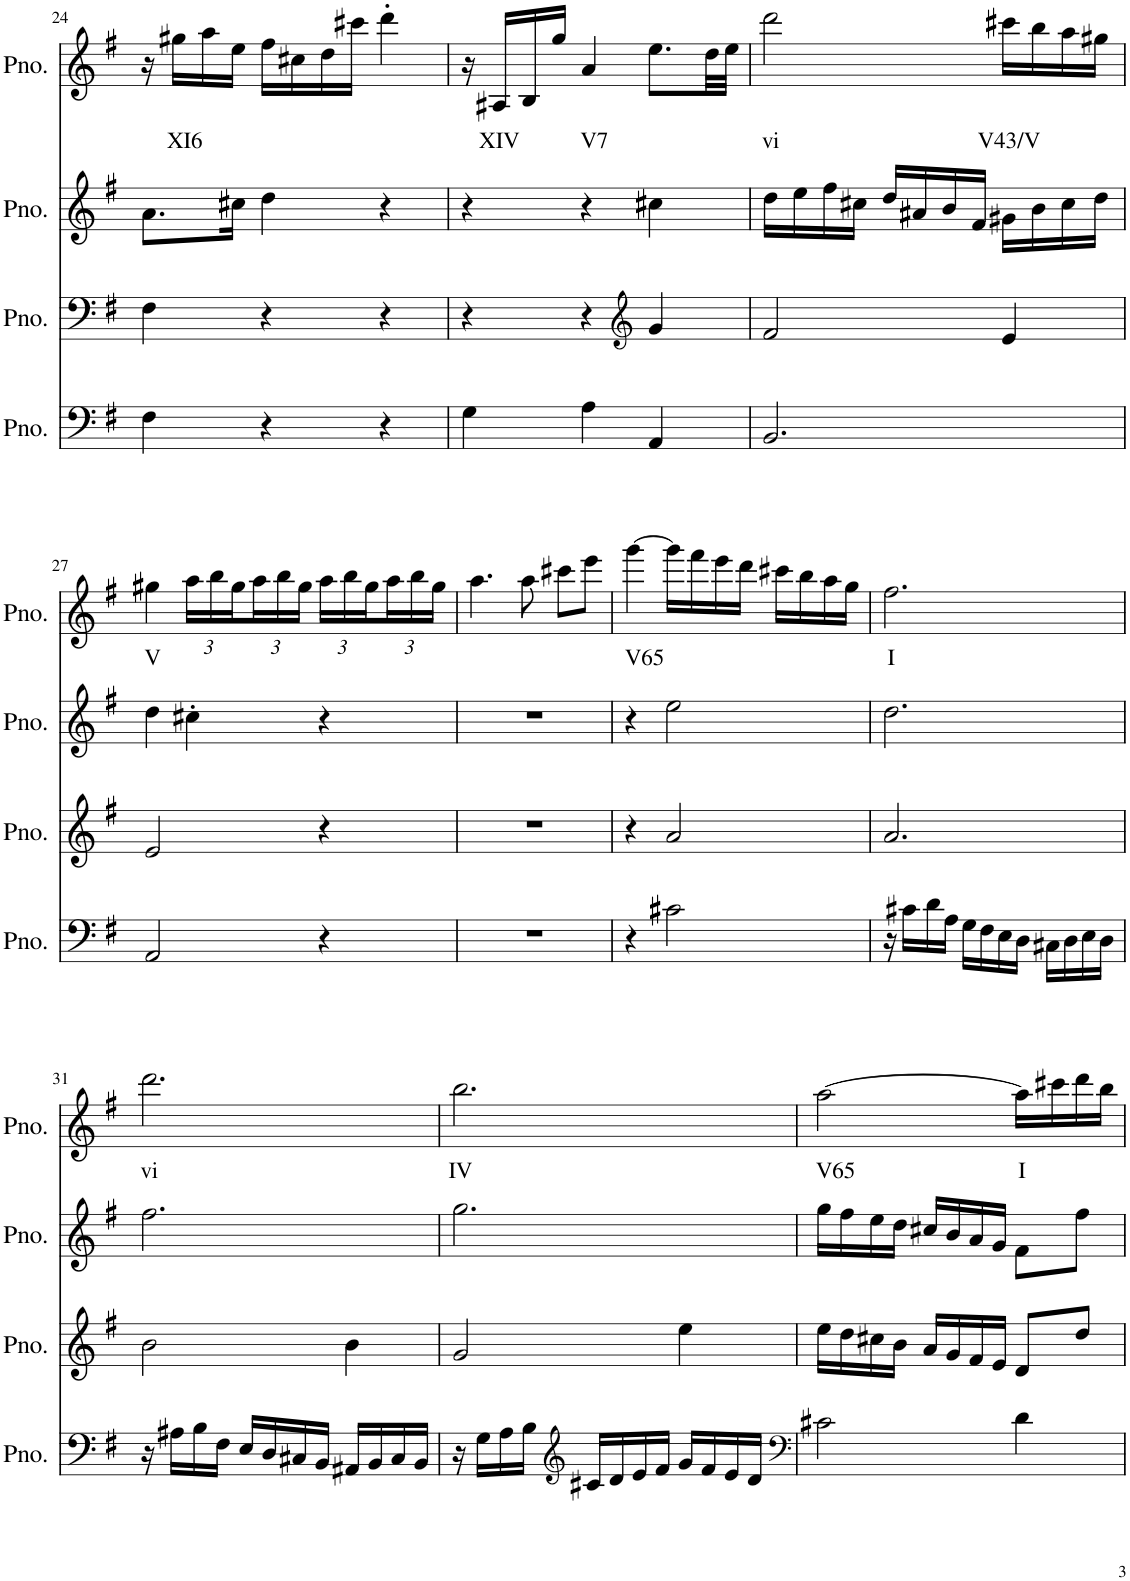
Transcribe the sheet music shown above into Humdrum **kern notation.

**kern	**kern	**kern	**kern	**text
*part4	*part3	*part2	*part1	*part1
*staff4	*staff3	*staff2	*staff1	*staff1
*I"Piano	*I"Piano	*I"Piano	*I"Piano, MIDI File Track 4 Ch4 Ch1 Ch1 Ch1 Ch1	*
*I'Pno.	*I'Pno.	*I'Pno.	*I'Pno.	*
!!LO:PB:g=z
*clefF4	*clefF4	*clefG2	*clefG2	*
*k[f#]	*k[f#]	*k[f#]	*k[f#]	*
*M3/4	*M3/4	*M3/4	*M3/4	*
=24	=24	=24	=24	=24
4F#\	4F#\	8.a\L	16r	.
!	!	!	!	!LO:LY:b
.	.	.	16gg#X\LL	XI6
.	.	.	16aa\	.
.	.	16cc#X\Jk	16ee\JJ	.
4r	4r	4dd\	16ff#\LL	.
.	.	.	16cc#X\	.
.	.	.	16dd\	.
.	.	.	16ccc#X\JJ	.
4r	4r	4r	4ddd'\	.
=25	=25	=25	=25	=25
4G\	4r	4r	16r	.
!	!	!	!	!LO:LY:b
.	.	.	16A#X/LL	XIV
.	.	.	16B/	.
.	.	.	16gg/JJ	.
!	!	!	!	!LO:LY:b
4A\	4r	4r	4a/	V7
*	*clefG2	*	*	*
4AA/	4g/	4cc#X\	8.ee\L	.
.	.	.	32dd\LL	.
.	.	.	32ee\JJJ	.
=26	=26	=26	=26	=26
!	!	!	!	!LO:LY:b
2.BB/	2f#/	16dd\LL	2ddd\	vi
.	.	16ee\	.	.
.	.	16ff#\	.	.
.	.	16cc#X\JJ	.	.
.	.	16dd/LL	.	.
.	.	16a#X/	.	.
.	.	16b/	.	.
.	.	16f#/JJ	.	.
!	!	!	!	!LO:LY:b
.	4e/	16g#X\LL	16ccc#X\LL	V43/V
.	.	16b\	16bb\	.
.	.	16cc#\	16aa\	.
.	.	16dd\JJ	16gg#X\JJ	.
!!LO:LB:g=z
=27	=27	=27	=27	=27
!	!	!	!	!LO:LY:b
2AA/	2e/	4dd\	4gg#X\	V
*	*	*	*Xbrackettup	*
.	.	4cc#X'\	24aa\LL	.
.	.	.	24bb\	.
.	.	.	24gg#\	.
.	.	.	24aa\	.
.	.	.	24bb\	.
.	.	.	24gg#\JJ	.
4r	4r	4r	24aa\LL	.
.	.	.	24bb\	.
.	.	.	24gg#\	.
.	.	.	24aa\	.
.	.	.	24bb\	.
.	.	.	24gg#\JJ	.
=28	=28	=28	=28	=28
2.r	2.r	2.r	4.aa\	.
.	.	.	8aa\	.
.	.	.	8ccc#X\L	.
.	.	.	8eee\J	.
=29	=29	=29	=29	=29
!	!	!	!	!LO:LY:b
4r	4r	4r	[4ggg\	V65
2c#X\	2a/	2ee\	16ggg\LL]	.
.	.	.	16fff#\	.
.	.	.	16eee\	.
.	.	.	16ddd\JJ	.
.	.	.	16ccc#X\LL	.
.	.	.	16bb\	.
.	.	.	16aa\	.
.	.	.	16gg\JJ	.
=30	=30	=30	=30	=30
!	!	!	!	!LO:LY:b
16r	2.a/	2.dd\	2.ff#\	I
16c#X\LL	.	.	.	.
16d\	.	.	.	.
16A\JJ	.	.	.	.
16G\LL	.	.	.	.
16F#\	.	.	.	.
16E\	.	.	.	.
16D\JJ	.	.	.	.
16C#X\LL	.	.	.	.
16D\	.	.	.	.
16E\	.	.	.	.
16D\JJ	.	.	.	.
!!LO:LB:g=z
=31	=31	=31	=31	=31
!	!	!	!	!LO:LY:b
16r	2b\	2.ff#\	2.ddd\	vi
16A#X\LL	.	.	.	.
16B\	.	.	.	.
16F#\JJ	.	.	.	.
16E/LL	.	.	.	.
16D/	.	.	.	.
16C#X/	.	.	.	.
16BB/JJ	.	.	.	.
16AA#X/LL	4b\	.	.	.
16BB/	.	.	.	.
16C#/	.	.	.	.
16BB/JJ	.	.	.	.
=32	=32	=32	=32	=32
!	!	!	!	!LO:LY:b
16r	2g/	2.gg\	2.bb\	IV
16G\LL	.	.	.	.
16A\	.	.	.	.
16B\JJ	.	.	.	.
*clefG2	*	*	*	*
16c#X/LL	.	.	.	.
16d/	.	.	.	.
16e/	.	.	.	.
16f#/JJ	.	.	.	.
16g/LL	4ee\	.	.	.
16f#/	.	.	.	.
16e/	.	.	.	.
16d/JJ	.	.	.	.
=33	=33	=33	=33	=33
*clefF4	*	*	*	*
!	!	!	!	!LO:LY:b
2c#X\	16ee\LL	16gg\LL	[2aa\	V65
.	16dd\	16ff#\	.	.
.	16cc#X\	16ee\	.	.
.	16b\JJ	16dd\JJ	.	.
.	16a/LL	16cc#X/LL	.	.
.	16g/	16b/	.	.
.	16f#/	16a/	.	.
.	16e/JJ	16g/JJ	.	.
!	!	!	!	!LO:LY:b
4d\	8d/L	8f#\L	16aa\LL]	I
.	.	.	16ccc#X\	.
.	8dd/J	8ff#\J	16ddd\	.
.	.	.	16bb\JJ	.
=	=	=	=	=
*-	*-	*-	*-	*-
